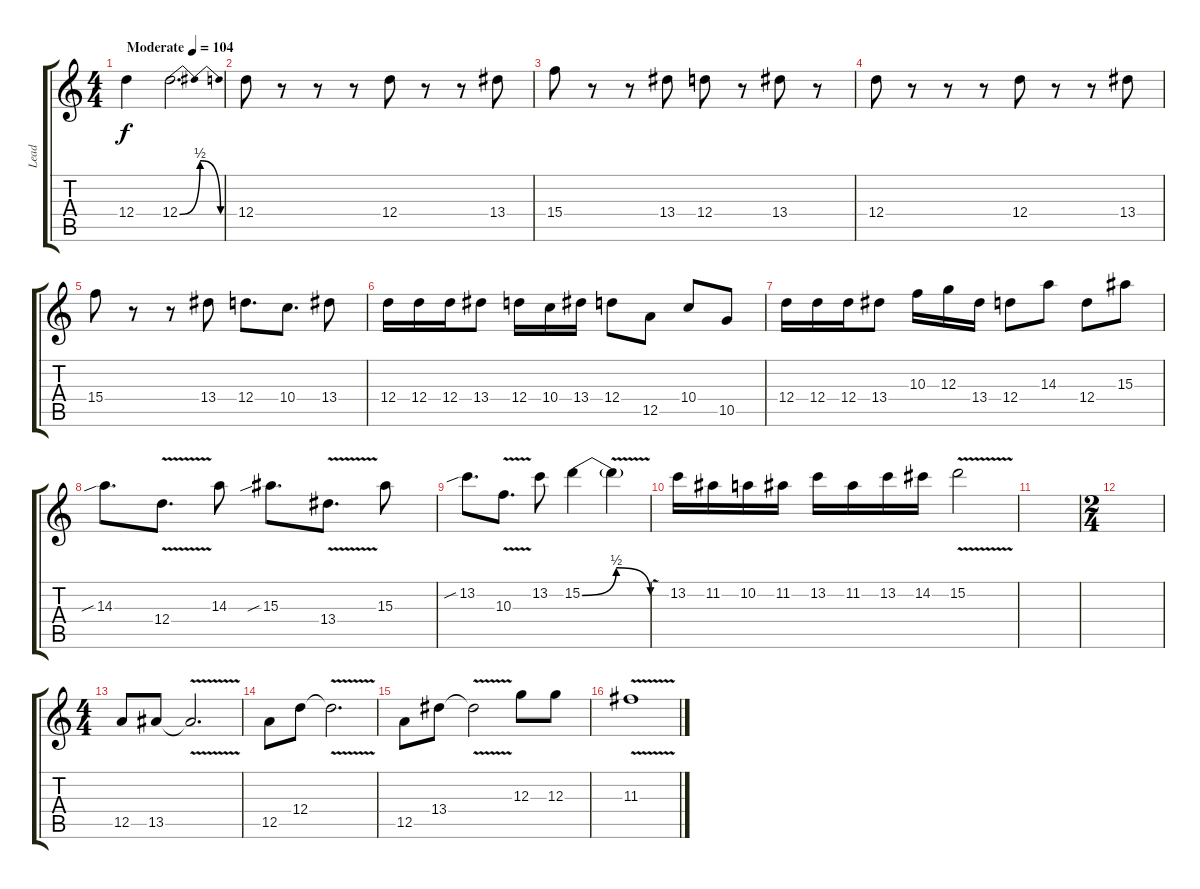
\track ("Lead" "Lead") {instrument distortionguitar}
\staff {score tabs}
\tuning (E4 B3 G3 D3 A2 E2) {hide}
\ts (4 4)
\tempo (104 "Moderate")
\clef g2
\ks c
12.4.4{dy f instrument distortionguitar} 12.4{be (bendrelease 0 0 5 2 55 2 60 0)}.2{d} |
12.4.8 r.8 r.8 r.8 12.4.8 r.8 r.8 13.4.8 |
15.4.8 r.8 r.8 13.4.8 12.4.8 r.8 13.4.8 r.8 |
12.4.8 r.8 r.8 r.8 12.4.8 r.8 r.8 13.4.8 |
15.4.8 r.8 r.8 13.4.8 12.4.8{d} 10.4.8{d} 13.4.8 |
12.4.16 12.4.16 12.4.16 13.4.8 12.4.16 10.4.16 13.4.16 12.4.8 12.5.8 10.4.8 10.5.8 |
12.4.16 12.4.16 12.4.16 13.4.8 10.3.16 12.3.16 13.4.16 12.4.8 14.3.8 12.4.8 15.3.8 |
14.3{sib}.8{d} 12.4{v}.8{d} 14.3.8 15.3{sib}.8{d} 13.4{v}.8{d} 15.3.8 |
13.2{sib}.8{d} 10.3{v}.8{d} 13.2.8 15.2{be (bendrelease 0 0 4 2 55 2 60 0)}.4 15.2{v t}.4 |
13.2.16 11.2.16 10.2.16 11.2.16 13.2.16 11.2.16 13.2.16 14.2.16 15.2{v}.2 |
|
\ts (2 4)
|
\ts (4 4)
12.5.8 13.5.8 13.5{v t}.2{d} |
12.5.8 12.4.8 12.4{v t}.2{d} |
12.5.8 13.4.8 13.4{v t}.2 12.3.8 12.3.8 |
11.3{v}.1
